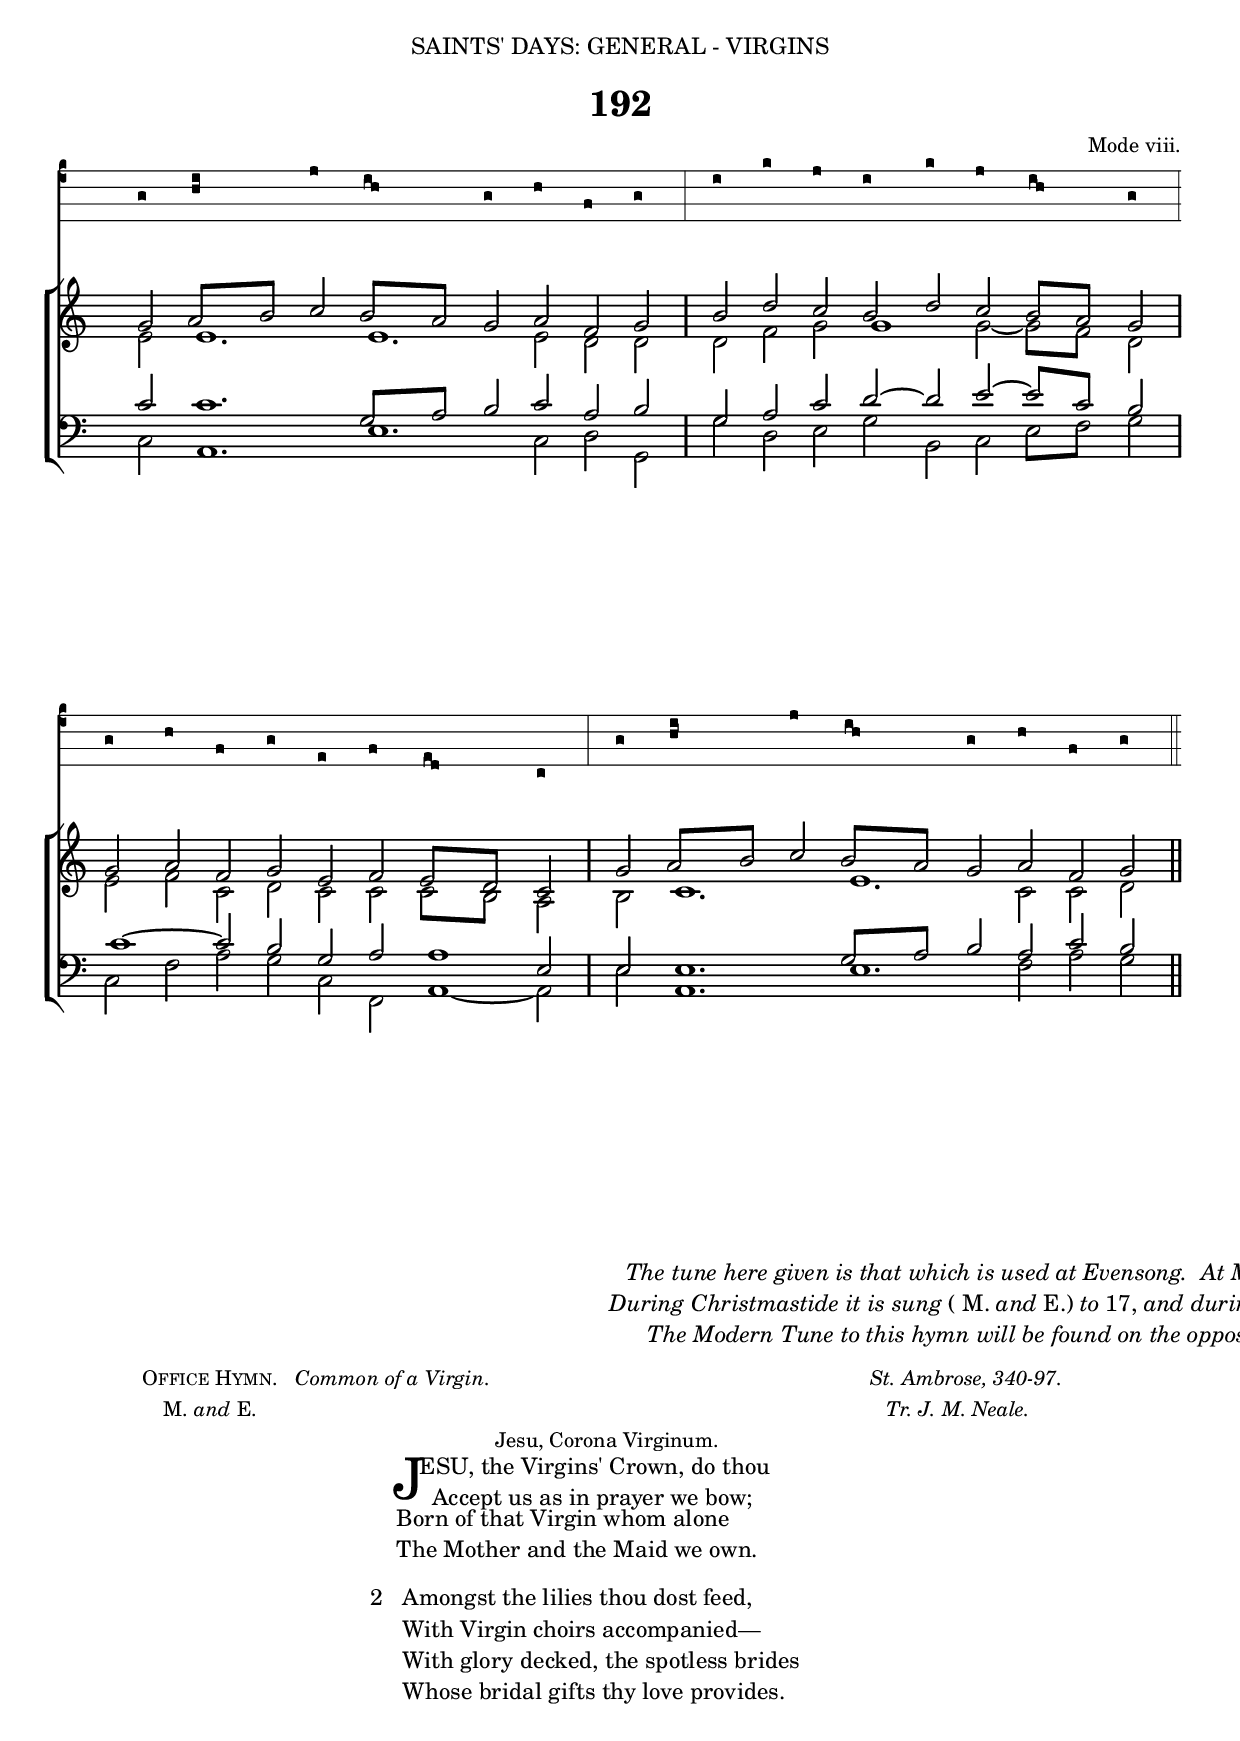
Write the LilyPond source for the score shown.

%%% 310.png
%%% Hymn 192 Jesu, the Virgins' Crown, do thou
%%% Version 1


\version "2.10"

\include "gregorian-init.ly"

\header {
  dedication = \markup { \center-align {  "SAINTS' DAYS: GENERAL - VIRGINS"
		\hspace #0.1 }}	

  title = "192"
  
  arranger = \markup { \small { "Mode viii." }}
  
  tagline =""
}

%%%%%%%%%%%%%%%% Macros

%% macro settings for stemless long note which is 2x duration of regular white note    
ln = {\once \override NoteHead #'duration-log = #0 
           \once \override Stem #'stencil = ##f
           \once \override NoteColumn #'force-hshift = #0.4 }

%% a second set of macro settings for stemless long notes ( 2x duration of regular white note )
%% this one uses X-offset instead of force-hshift.
%% All long notes are offset slightly to the right with respect to any beamed notes which 
%% they are aligned with.  Normally, this is done with force-hshift.  
%% However, when 2 long notes occur one atop the other (i.e. in S + A pats or in T + B parts), then applying force-hshift
%% to both does not work.  Hence one note needs to be moved with the regular force-hshift in the \ln macro above,
%% while the other is moved with X-offset with the macro \lnb
%% In general force-hshift is preferred whenever possible as slurs are adjusted automatically, while X-offset especially
%% when used with a bottom slur often results in a slur starting too far to the left and which then needs manual adjustment. 

lnb = {\once \override NoteHead #'duration-log = #0 
           \once \override Stem #'stencil = ##f
           \once \override NoteHead #'X-offset = #0.8 }

				
%%%%%%%%%%%%% End of Macro Definitions		
		
%%% plainsong voice

plainsong = \context VaticanaVoice  {  \relative c { 
	\clef "vaticana-do3"
	\set fontSize = #3
        \key c \major 

g'8 \[ a \pes b \] c \[ b \flexa a \] g a f g \bar "|" b d c b d c \[ b \flexa a \] g \bar "|" \break
g a f g e f \[ e \flexa d \] c \bar "|" g' \[ a \pes b \] c \[ b \flexa a \] g a f g \bar "||"
}}
  
  
%%% SATB voices

global = {
  \key c \major 
  \set Staff.midiInstrument = "church organ"
}


soprano = \relative c' {
	\autoBeamOff
g'8 a[ b] c b[ a] g a f g \bar "|" b d c b d c b[ a] g \bar "|" 
g a f g e f e[ d] c \bar "|" g' a[ b] c b[ a] g a f g \bar "||"
}


alto = \relative c' {
	\autoBeamOff
e8 \ln e4. \ln e4. e8 d d \bar "|" d f g \ln g4 g8 ~ g[ f] d \bar "|" 
e f c d  c c c[ b] a \bar "|" b \ln c4. \ln e4. c8 c d \bar "||"
}


tenor = \relative c { \clef bass
	\autoBeamOff
c'8 \ln c4. g8[ a] b c a b \bar "|" g a c d ~ d e ~ e[ c] b \bar "|" 
\ln c4 ~ c8 b g a \ln a4 e8 \bar "|" e \ln e4. g8[ a] b a c b \bar "||"
}

bass = \relative c { \clef bass
	\autoBeamOff
c8 \lnb a4. \ln e'4. c8 d g, \bar "|" g' d e g b, c e[ f] g \bar "|" 
c, f a g c, f, \lnb a4 ~ a8 \bar "|" e' \lnb a,4. \ln e'4. f8 a g \bar "||"
}


#(ly:set-option 'point-and-click #f)

\book {

\paper {
 #(set-paper-size "a4")
%% annotate-spacing = ##t
 print-page-number = ##f
 ragged-last-bottom = ##t
 ragged-bottom = ##f
}

\score {	
  <<
  \new VaticanaStaff {\plainsong }
  \new ChoirStaff <<
   \new Staff = "upper" <<
      \context Voice = sopranos {\voiceOne \global \soprano }
      \context Voice = altos {\voiceTwo \global \alto }
                      >> 
   \new Staff = "lower" <<
      \context Voice = tenors {\voiceOne \global \tenor }
      \context Voice = bass {\voiceTwo \global \bass }
	             >> 
		 >>  
  >>

\layout {
	
  ragged-right = ##f
  ragged-last = ##f
  \context { \Score timing = ##f }
  \context { \Score \override TimeSignature #'transparent = ##t }
  \context { \Score \remove "Mark_engraver" }
  \context { \Staff \consists "Mark_engraver" }
  
  % *** Needed to produce beamed minims - which are quavers in disguise
  \context { \Staff \override NoteHead #'duration-log = #1 }
  \context { \Staff \override Stem #'flag-style = #'no-flag }
  
  \context { \VaticanaStaff
           % *** Increases distance between lines of staff  
           \override StaffSymbol #'staff-space = #1.6            
           % *** Changes staff to black instead of default red
           \revert StaffSymbol #'color
           % *** Makes clef bigger       
           \override Clef #'font-size = #3
           % *** Would make ledger lines black, if there were any
           \revert LedgerLineSpanner #'color
           % *** Makes terminal barline visible 
           \override BarLine #'transparent = ##f 
  	   % *** Remove custos
	   \remove Custos_engraver
	   % needed for certain tweaks
	   \consists "Mark_engraver"
           }
     }
} %%% score bracket 

%%% A separate score block to generate the midi minus the plainsong voice
%%% Since minims are quavers in disguise, tempo has to be set accordingly, tempo set to 2=80

\score {	
  \new ChoirStaff <<
   \new Staff = "upper" <<
      \context Voice = sopranos {\voiceOne \global \soprano }
      \context Voice = altos {\voiceTwo \global \alto }
                      >> 
   \new Staff = "lower" <<
      \context Voice = tenors {\voiceOne \global \tenor }
      \context Voice = bass {\voiceTwo \global \bass }
	             >> 
		 >>  

\midi { 
  \context { \Score tempoWholesPerMinute = #(ly:make-moment 80 8) }
       } 
}


\markup { \hspace #53 \center-align {
	\line { \italic "The tune here given is that which is used at Evensong.  At Matins it is sung to No." "17." }
        \line { \italic "During Christmastide it is sung" "( M." \italic "and" "E.)" \italic "to" "17," \italic "and during Eastertide to" "123," \italic "Part" "2." }
	\line { \italic "The Modern Tune to this hymn will be found on the opposite page" \smallCaps "(St. Ambrose)." }
}}	
	
\markup { "         " } %%% force some blank space before start of lyrics
\markup { "         " } %%% force some blank space before start of lyrics


%%% Lyric titles and attributions

\markup { \hspace #8 \small {  \column { \line {\smallCaps  "Office Hymn."  \italic "  Common of a Virgin."  \hspace #36 \italic "St. Ambrose, 340-97." }    
	\line { \hspace #2 "M." \italic "and" "E." \hspace #60 \italic "Tr. J. M. Neale."  } 
	\line { \hspace #34 "Jesu, Corona Virginum." }
}}}


%%% Lyrics

\markup { \hspace #30 %%add space as necc. to center the column
          \column { %% super column of everything
	              \column { %%verse 1 is a column of 2 lines  
	                  \line { \hspace #2.2 \column { \lower #2.4 \fontsize #8 "J" }   %%Drop Cap goes here
				  \hspace #-1.2    %% adjust this if other letters are too far from Drop Cap
				  \column  { \raise #0.0 "ESU, the Virgins' Crown, do thou"
			                                 "  Accept us as in prayer we bow;" } }          
	                  \line {  \hspace #2.5  %%adjust hspace until this line left edge is flush with Drop Cap
				   \lower  #1.56  %%adjust this until the line spacing looks right
				   \column {   
					   "Born of that Virgin whom alone"
					   "The Mother and the Maid we own."
					   "           " %%% adds vertical spacing between verses
			  		}}
		      } %%end verse 1
		                 		\line { "2  "
			   \column {	     
				   "Amongst the lilies thou dost feed,"
				   "With Virgin choirs accompanied—"
				   "With glory decked, the spotless brides"
				   "Whose bridal gifts thy love provides."
				 
			}}
	  } %%% end super column
}



%%fake score block to occupy space and force a pagebreak.  Can't think of a better way of doing this.
\score{
	{s4 }
\header { breakbefore = ##f piece = ##f opus = ##f tagline = ##f }
\layout{	
	\context { \Staff
		\remove Time_signature_engraver
		\remove Key_engraver
		\remove Clef_engraver
		\remove Staff_symbol_engraver
}}}

%%% Second page
%%% Continuation of lyrics

\markup { \hspace #30 %%add space as necc. to center the column
          \column { %% super column of everything
		  	\hspace #1  % adds vertical spacing between verses  
			   \line { "3  "
			   \column {	     
				   "They, wheresoe'er thy footsteps bend,"
				   "With hymns and praises still attend;"
				   "In blessèd troops they follow thee,"
				   "With dance, and song, and melody."
				  "           " %%% adds vertical spacing between verses
			}} 
			   \line { "4  "
			   \column {	     
				   "We pray thee therefore to bestow"
				   "Upon our senses here below"
				   "Thy grace, that so we may endure"
				   "From taint of all corruption pure."
				  "           " %%% adds vertical spacing between verses
			}}
			\line { "5. "
				\column {	     
					"All laud to God the Father be,"
					"All praise, eternal Son, to thee;"
					"All glory, as is ever meet,"
					"To God the holy Paraclete.     Amen."
     			}}

	  }
} %%% lyric markup bracket



%%% Amen score block

\score {  	
  <<
    <<
  \new VaticanaStaff <<
  \context VaticanaVoice = "plainsongamen"  {  \relative c { 	  
	\set Score.timing = ##f
	\override Staff.Clef #'#'font-size = #3
	\clef "vaticana-do3"
	\set fontSize = #3
	\override Staff.StaffSymbol #'staff-space = #1.6
	 
        \[ g'8 \pes a8 \]   \[
	    \override NoteHead #'extra-offset = #'(0.0 . -0.1 ) g8 
            \override NoteHead #'extra-offset = #'(-0.38 . 0.0 ) \flexa  f8 \pes 
            \override NoteHead #'extra-offset = #'(0.02 . 0.05) g8 \] }} 
                    >> 
 \new Lyrics = "lyrics" { s1 }
 \new ChoirStaff
   <<
   \context Staff = upper \with {  fontSize = #-3  \override StaffSymbol #'staff-space = #(magstep -2) } 
                              << 
	\context Voice = "sopranos" { \relative c' { 
	                                              \clef treble \global
	                                              \voiceOne g'8[ a] g8[ f8 g8] \bar "||" }}
	\context Voice = "altos"    { \relative c' { 
	                                              \global
	                                              \voiceTwo e8[ f] c[ c d] \bar "||" }}
	                      >>
	\context Staff = lower \with { fontSize = #-3  \override StaffSymbol #'staff-space = #(magstep -2) } 
	                      <<
	\context Voice = "tenors" { \relative c { 
		                                  \clef bass  \global
	                                          \voiceThree  \ln c'4 ~ \ln c4 b8 \bar "||" }}
	\context Voice = "basses" { \relative c { 
	                                          \clef bass  \global
						  \voiceFour c8[ f,8] c'8[ a8 g8] \bar "||" }}
			        >> 
   >>
  \context Lyrics = "lyrics" \lyricsto "sopranos" { \override LyricText #'font-size = #-1  "  A   " -- _ "   men." }
  >>
>>

\header { breakbefore = ##f piece = " " opus = " " }

\layout {
     indent = 13\cm
     raggedright = ##t
     packed = ##f
     \context { \Score \override TimeSignature #'transparent = ##t }
     \context { \Score \override SeparationItem #'padding = #2 }
     \context { \Staff \override VerticalAxisGroup #'minimum-Y-extent = #'( -5 . 4) }
     \context { \Score \remove "Bar_number_engraver"
		timing = ##f 
              }
     \context { \Staff \override NoteHead #'duration-log = #1 }
     \context { \Staff \override Stem #'flag-style = #'no-flag }
     \context { \VaticanaStaff %%customize vaticana staff context 
	          \revert StaffSymbol #'color
		  \revert LedgerLineSpanner #'color
		  \override BarLine #'transparent = ##f 
		  \remove Custos_engraver
 	} 
} 

}

%%% Separate score block for Amen midi minus plainsong voice
%%% Since the minims are quavers in disguise, the tempo has to be adjusted accordingly. A tempo of 2=80 is set.

\score {  	
 \new ChoirStaff
   <<
   \context Staff = upper \with {  fontSize = #-3  \override StaffSymbol #'staff-space = #(magstep -2) } 
                              << 
	\context Voice = "sopranos" { \relative c' { 
	                                              \clef treble \global
	                                              \voiceOne g'8[ a] g8[ f8 g8] \bar "||" }}
	\context Voice = "altos"    { \relative c' { 
	                                              \global
	                                              \voiceTwo e8[ f] c[ c d] \bar "||" }}
	                      >>
	\context Staff = lower \with { fontSize = #-3  \override StaffSymbol #'staff-space = #(magstep -2) } 
	                      <<
	\context Voice = "tenors" { \relative c { 
		                                  \clef bass  \global
	                                          \voiceThree  \ln c'4 ~ \ln c4 b8 \bar "||" }}
	\context Voice = "basses" { \relative c { 
	                                          \clef bass  \global
						  \voiceFour c8[ f,8] c'8[ a8 g8] \bar "||" }}
			        >> 
   >>
   
\midi {  
   \context { \Score tempoWholesPerMinute = #(ly:make-moment 80 8) } }
      }
   	
      	
} %% book bracket

